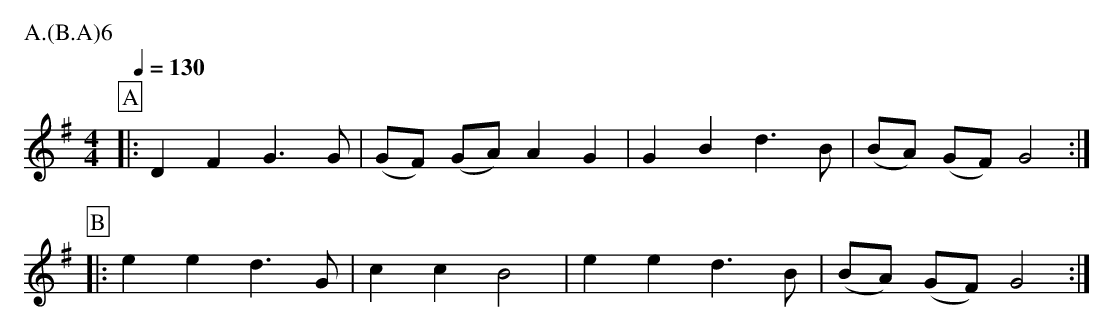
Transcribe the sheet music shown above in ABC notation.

X:1
T:Lads a Buncham Adderbury Xmas
L: 1/4
M: 4/4
Q: 1/4=130
P: A.(B.A)6
K: G
P:A
[|:D F G3/ G/ | (G/F/) (G/A/) A G | G B d3/ B/ | (B/A/) (G/F/) G2 :|]
P:B
[|:e e d3/ G/ | c c B2 | e e d3/ B/ | (B/A/) (G/F/) G2:|]
